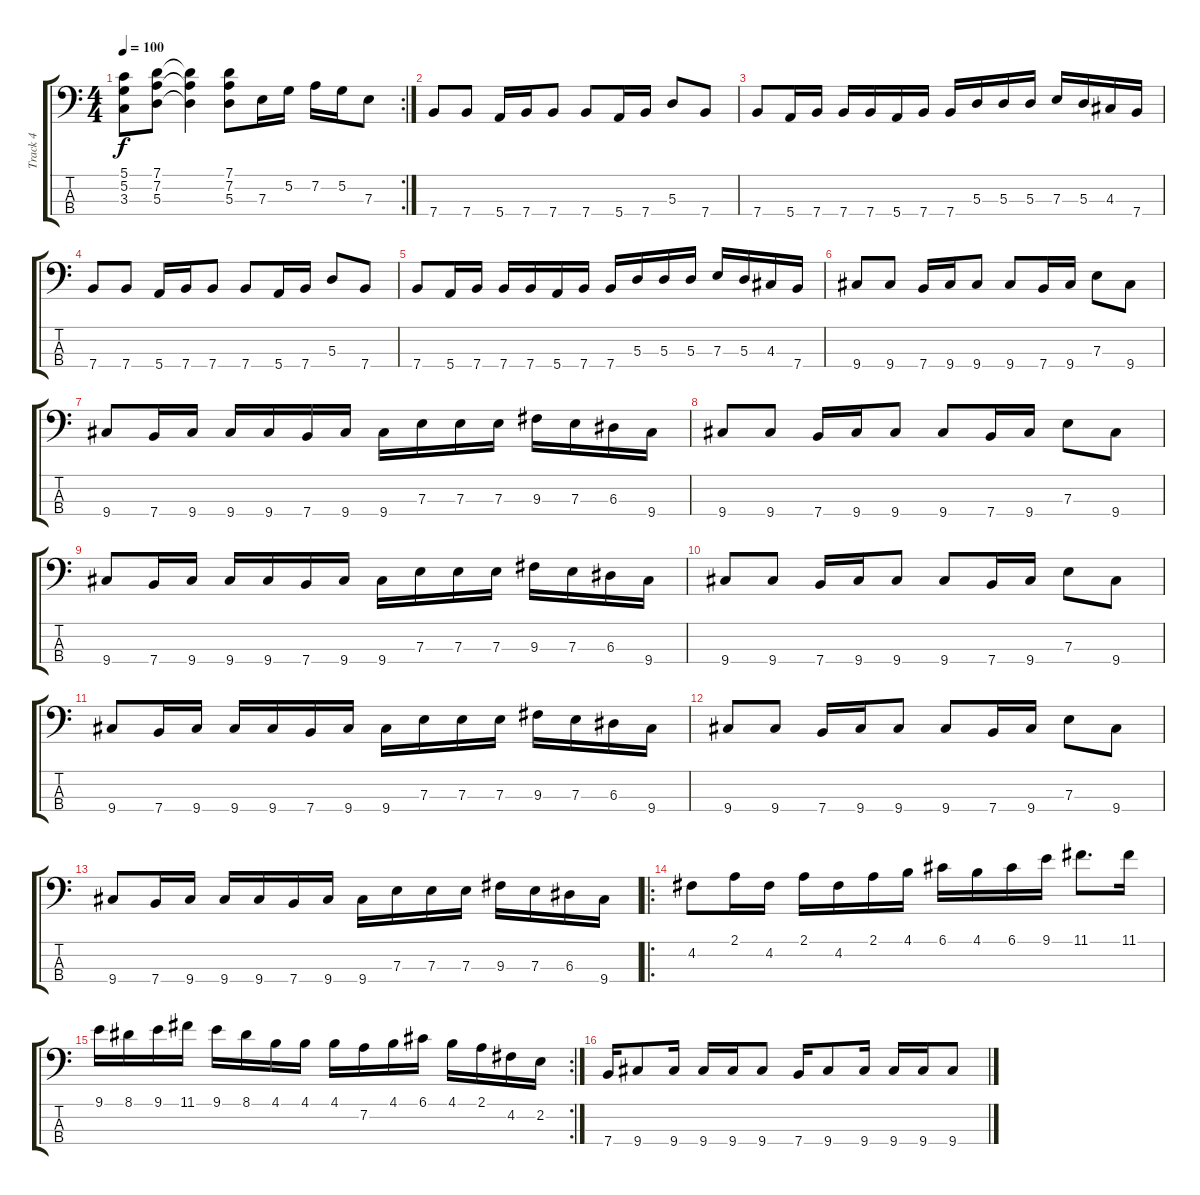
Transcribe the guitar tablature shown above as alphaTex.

\track ("Track 4" "Track 4") {instrument electricbassfinger}
\staff {score tabs}
\tuning (G2 D2 A1 E1) {hide}
\rc 2
\ts (4 4)
\tempo 100
\clef f4
\ks c
(5.1 5.2 3.3).8{dy f} (7.1 7.2 5.3).8 (7.1{t} 7.2{t} 5.3{t}).4 (7.1 7.2 5.3).8 7.3.16 5.2.16 7.2.16 5.2.16 7.3.8 |
7.4.8 7.4.8 5.4.16 7.4.16 7.4.8 7.4.8 5.4.16 7.4.16 5.3.8 7.4.8 |
7.4.8 5.4.16 7.4.16 7.4.16 7.4.16 5.4.16 7.4.16 7.4.16 5.3.16 5.3.16 5.3.16 7.3.16 5.3.16 4.3.16 7.4.16 |
7.4.8 7.4.8 5.4.16 7.4.16 7.4.8 7.4.8 5.4.16 7.4.16 5.3.8 7.4.8 |
7.4.8 5.4.16 7.4.16 7.4.16 7.4.16 5.4.16 7.4.16 7.4.16 5.3.16 5.3.16 5.3.16 7.3.16 5.3.16 4.3.16 7.4.16 |
9.4.8 9.4.8 7.4.16 9.4.16 9.4.8 9.4.8 7.4.16 9.4.16 7.3.8 9.4.8 |
9.4.8 7.4.16 9.4.16 9.4.16 9.4.16 7.4.16 9.4.16 9.4.16 7.3.16 7.3.16 7.3.16 9.3.16 7.3.16 6.3.16 9.4.16 |
9.4.8 9.4.8 7.4.16 9.4.16 9.4.8 9.4.8 7.4.16 9.4.16 7.3.8 9.4.8 |
9.4.8 7.4.16 9.4.16 9.4.16 9.4.16 7.4.16 9.4.16 9.4.16 7.3.16 7.3.16 7.3.16 9.3.16 7.3.16 6.3.16 9.4.16 |
9.4.8 9.4.8 7.4.16 9.4.16 9.4.8 9.4.8 7.4.16 9.4.16 7.3.8 9.4.8 |
9.4.8 7.4.16 9.4.16 9.4.16 9.4.16 7.4.16 9.4.16 9.4.16 7.3.16 7.3.16 7.3.16 9.3.16 7.3.16 6.3.16 9.4.16 |
9.4.8 9.4.8 7.4.16 9.4.16 9.4.8 9.4.8 7.4.16 9.4.16 7.3.8 9.4.8 |
9.4.8 7.4.16 9.4.16 9.4.16 9.4.16 7.4.16 9.4.16 9.4.16 7.3.16 7.3.16 7.3.16 9.3.16 7.3.16 6.3.16 9.4.16 |
\ro
4.2.8 2.1.16 4.2.16 2.1.16 4.2.16 2.1.16 4.1.16 6.1.16 4.1.16 6.1.16 9.1.16 11.1.8{d} 11.1.16 |
\rc 2
9.1.16 8.1.16 9.1.16 11.1.16 9.1.16 8.1.16 4.1.16 4.1.16 4.1.16 7.2.16 4.1.16 6.1.16 4.1.16 2.1.16 4.2.16 2.2.16 |
7.4.16 9.4.8 9.4.16 9.4.16 9.4.16 9.4.8 7.4.16 9.4.8 9.4.16 9.4.16 9.4.16 9.4.8
